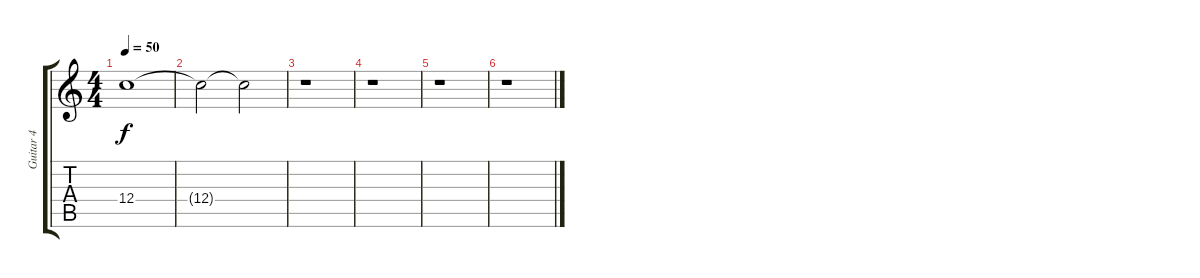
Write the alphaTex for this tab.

\track ("Guitar 4" "Guitar 4") {instrument overdrivenguitar}
\staff {score tabs}
\tuning (D4 A3 F3 C3 G2 D2) {hide}
\ts (4 4)
\tempo 50
\clef g2
\ks c
12.4{t}.1{dy f} |
12.4{t}.2 12.4{t}.2{volume 0} |
r.1 |
r.1 |
r.1 |
r.1
